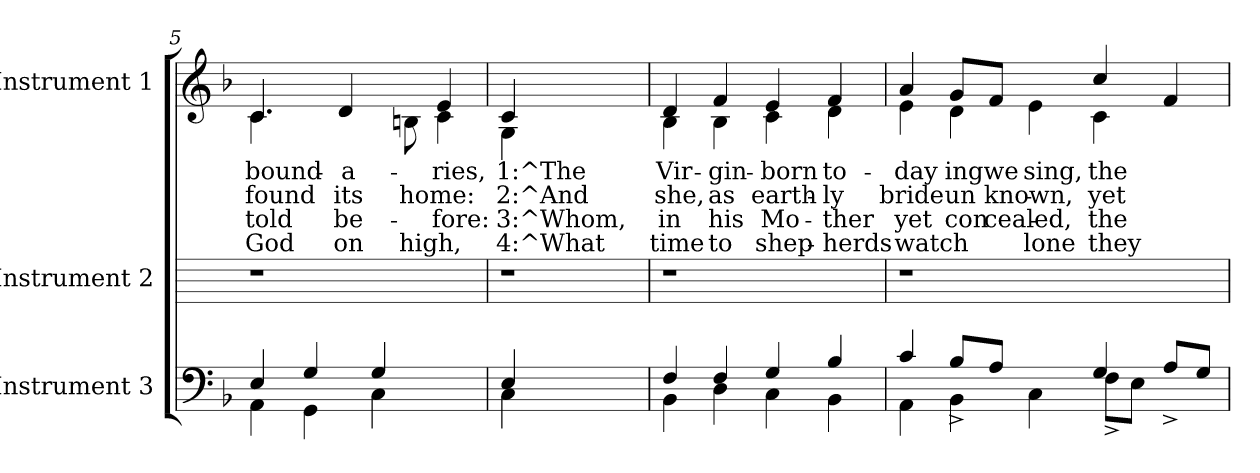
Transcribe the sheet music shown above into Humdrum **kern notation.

**kern	**text	**kern	**kern	**text	**text	**text	**text
*part3	*part3	*part2	*part1	*part1	*part1	*part1	*part1
*staff3	*staff3	*staff2	*staff1	*staff1	*staff1	*staff1	*staff1
*I"Instrument 3	*	*I"Instrument 2	*I"Instrument 1	*	*	*	*
*clefF4	*	*	*clefG2	*	*	*	*
*k[b-]	*	*k[]	*k[b-]	*	*	*	*
*F:	*	*C:	*F:	*	*	*	*
=5	=5	=5	=5	=5	=5	=5	=5
*^	*	*	*	*	*	*	*
!	!	!LO:LY:a:rj	!	!	!LO:LY:b:rj	!LO:LY:b:rj	!LO:LY:b:rj	!LO:LY:b:rj
*	*	*	*	*^	*	*	*	*
4E/	4AA\	.	1r	4.c/	4.c\	bound-	-found	told	God
!	!	!LO:LY:a:rj	!	!	!	!	!	!	!
4G/	4GG\	.	.	.	.	.	.	.	.
!	!	!	!	!	!	!LO:LY:b:rj	!LO:LY:b:rj	!LO:LY:b:rj	!LO:LY:b:rj
.	.	.	.	4d/	4.ryy	a-	-its	be-	-on
!	!	!LO:LY:a:rj	!	!	!	!	!	!	!
4G/	4C\	.	.	.	.	.	.	.	.
!	!	!	!	!	!	!LO:LY:b:rj	!LO:LY:b:rj	!LO:LY:b:rj	!LO:LY:b:rj
.	.	.	.	8Bn\	.	.	home:	.	high,
!	!	!	!	!	!	!LO:LY:b:rj	!LO:LY:b:rj	!LO:LY:b:rj	!LO:LY:b:rj
4ryy	4ryy	.	.	4e/	4c\	ries,	.	fore:	.
!!LO:LB:g=z	!!
=6	=6	=6	=6	=6	=6	=6	=6	=6	=6
!	!	!LO:LY:a:rj	!	!	!	!LO:LY:b:rj	!LO:LY:b:rj	!LO:LY:b:rj	!LO:LY:b:rj
4E/	4C\	.	1r	4c/	4G\	1:^The	2:^And	3:^Whom,	4:^What
2.ryy	2.ryy	.	.	2.ryy	2.ryy	.	.	.	.
=7	=7	=7	=7	=7	=7	=7	=7	=7	=7
!	!	!LO:LY:a:rj	!	!	!	!LO:LY:b:rj	!LO:LY:b:rj	!LO:LY:b:rj	!LO:LY:b:rj
4F/	4BB-\	.	1r	4d/	4B-\	Vir-	-she,	in	time
!	!	!LO:LY:a:rj	!	!	!	!LO:LY:b:rj	!LO:LY:b:rj	!LO:LY:b:rj	!LO:LY:b:rj
4F/	4D\	.	.	4f/	4B-\	gin-	-as	his	to
!	!	!LO:LY:a:rj	!	!	!	!LO:LY:b:rj	!LO:LY:b:rj	!LO:LY:b:rj	!LO:LY:b:rj
4G/	4C\	.	.	4e/	4c\	born	earth-	-Mo-	-shep-
!	!	!LO:LY:a:rj	!	!	!	!LO:LY:b:rj	!LO:LY:b:rj	!LO:LY:b:rj	!LO:LY:b:rj
4B-/	4BB-\	.	.	4f/	4d\	-to-	-ly	ther	herds
=8	=8	=8	=8	=8	=8	=8	=8	=8	=8
!	!	!LO:LY:a:rj	!	!	!	!LO:LY:b:rj	!LO:LY:b:rj	!LO:LY:b:rj	!LO:LY:b:rj
4c/	4AA\	.	1r	4a/	4e\	day	bride	yet	watch-
!	!	!LO:LY:a:rj	!	!	!	!LO:LY:b:rj	!LO:LY:b:rj	!LO:LY:b:rj	!LO:LY:b:rj
4BB-\	8B-^>/L	.	.	4d\	8g/L	ingwe	un-	-con-	-
!	!	!LO:LY:a:rj	!	!	!	!LO:LY:b:rj	!LO:LY:b:rj	!LO:LY:b:rj	!LO:LY:b:rj
.	8A/J	.	.	.	8f/J	.	known,	cealed,	.
!	!	!LO:LY:a:rj	!	!	!	!LO:LY:b:rj	!LO:LY:b:rj	!LO:LY:b:rj	!LO:LY:b:rj
4C\	4ryy	.	.	4e\	4ryy	-sing,	.	.	lone
!	!	!LO:LY:a:rj	!	!	!	!LO:LY:b:rj	!LO:LY:b:rj	!LO:LY:b:rj	!LO:LY:b:rj
4G/	8F^<\L	.	.	4cc/	4c\	the	yet	the	they
!	!	!LO:LY:a:rj	!	!	!	!	!	!	!
.	8E\J	.	.	.	.	.	.	.	.
8A^>/L	4ryy	.	4ryy	4f/	4ryy	.	.	.	.
8G/J	.	.	.	.	.	.	.	.	.
*v	*v	*	*	*v	*v	*	*	*	*
=	=	=	=	=	=	=	=
*-	*-	*-	*-	*-	*-	*-	*-
